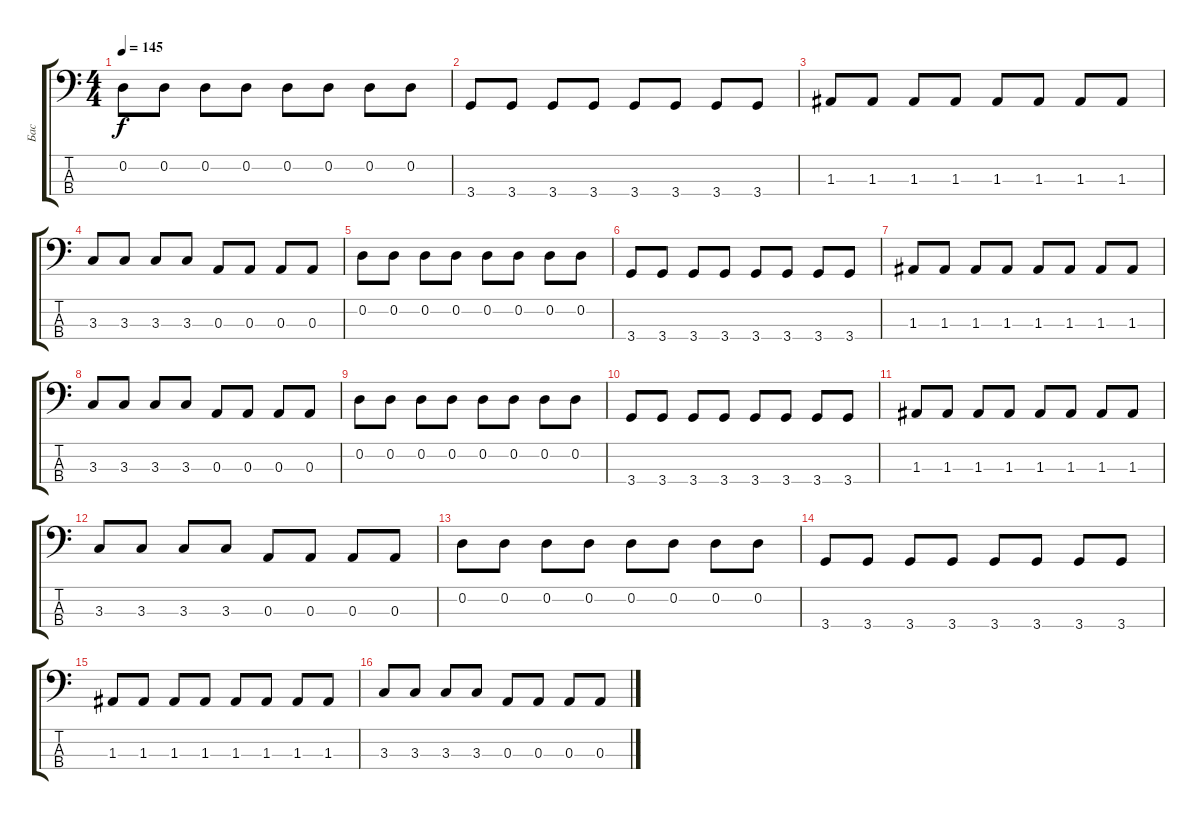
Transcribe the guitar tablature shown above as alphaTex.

\track ("Бас" "Бас") {instrument electricbasspick}
\staff {score tabs}
\tuning (G2 D2 A1 E1) {hide}
\ts (4 4)
\tempo 145
\clef f4
\ks c
0.2.8{dy f} 0.2.8 0.2.8 0.2.8 0.2.8 0.2.8 0.2.8 0.2.8 |
3.4.8 3.4.8 3.4.8 3.4.8 3.4.8 3.4.8 3.4.8 3.4.8 |
1.3.8 1.3.8 1.3.8 1.3.8 1.3.8 1.3.8 1.3.8 1.3.8 |
3.3.8 3.3.8 3.3.8 3.3.8 0.3.8 0.3.8 0.3.8 0.3.8 |
0.2.8 0.2.8 0.2.8 0.2.8 0.2.8 0.2.8 0.2.8 0.2.8 |
3.4.8 3.4.8 3.4.8 3.4.8 3.4.8 3.4.8 3.4.8 3.4.8 |
1.3.8 1.3.8 1.3.8 1.3.8 1.3.8 1.3.8 1.3.8 1.3.8 |
3.3.8 3.3.8 3.3.8 3.3.8 0.3.8 0.3.8 0.3.8 0.3.8 |
0.2.8 0.2.8 0.2.8 0.2.8 0.2.8 0.2.8 0.2.8 0.2.8 |
3.4.8 3.4.8 3.4.8 3.4.8 3.4.8 3.4.8 3.4.8 3.4.8 |
1.3.8 1.3.8 1.3.8 1.3.8 1.3.8 1.3.8 1.3.8 1.3.8 |
3.3.8 3.3.8 3.3.8 3.3.8 0.3.8 0.3.8 0.3.8 0.3.8 |
0.2.8 0.2.8 0.2.8 0.2.8 0.2.8 0.2.8 0.2.8 0.2.8 |
3.4.8 3.4.8 3.4.8 3.4.8 3.4.8 3.4.8 3.4.8 3.4.8 |
1.3.8 1.3.8 1.3.8 1.3.8 1.3.8 1.3.8 1.3.8 1.3.8 |
3.3.8 3.3.8 3.3.8 3.3.8 0.3.8 0.3.8 0.3.8 0.3.8
